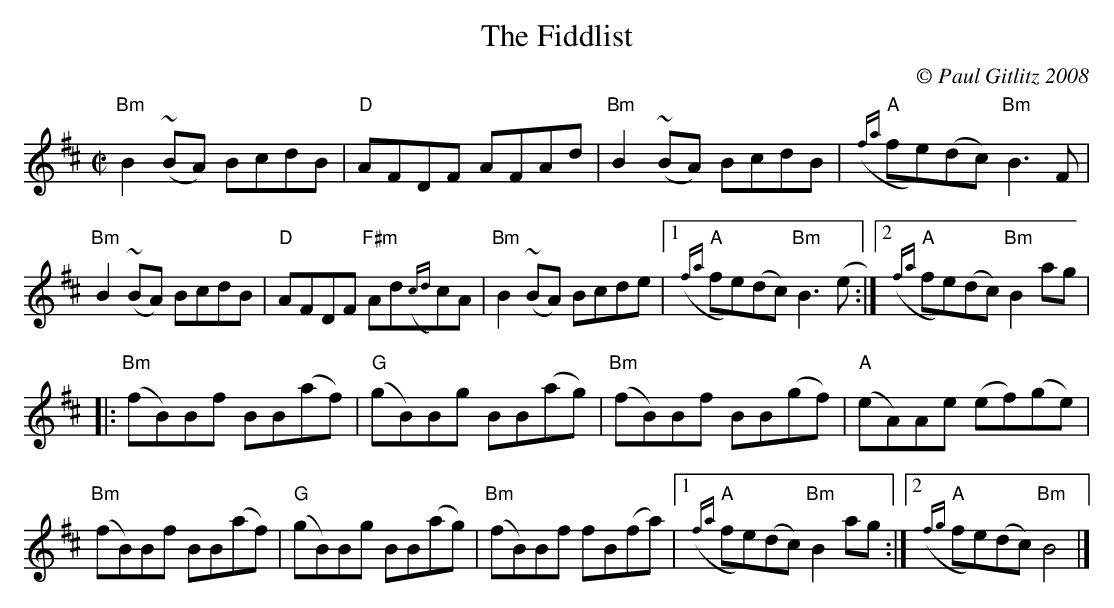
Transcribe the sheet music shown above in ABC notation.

X:1
T:Fiddlist, The
M:C|
C:© Paul Gitlitz 2008
K:Bm
"Bm"B2(~BA) BcdB|"D"AFDF AFAd|"Bm"B2(~BA) BcdB|"A"({fa} fe)(dc)"Bm"B3F|!
"Bm"B2(~BA) BcdB|"D"AFDF "F#m"Ad({cd}c)A|"Bm"B2(~BA) Bcde|1"A"({fa}fe)(dc)"Bm"B3(e:|2"A"({fa}fe)(dc)"Bm"B2ag|!
|:"Bm"(fB)Bf BB(af)|"G"(gB)Bg BB(ag)|"Bm"(fB)Bf BB(gf)|"A"(eA)Ae (ef)(ge)|!
"Bm"(fB)Bf BB(af)|"G"(gB)Bg BB(ag)|"Bm"(fB)Bf fB(fa)|1"A"({fa}fe)(dc)"Bm"B2ag:|2"A"({fg}fe)(dc)"Bm"B4|]
